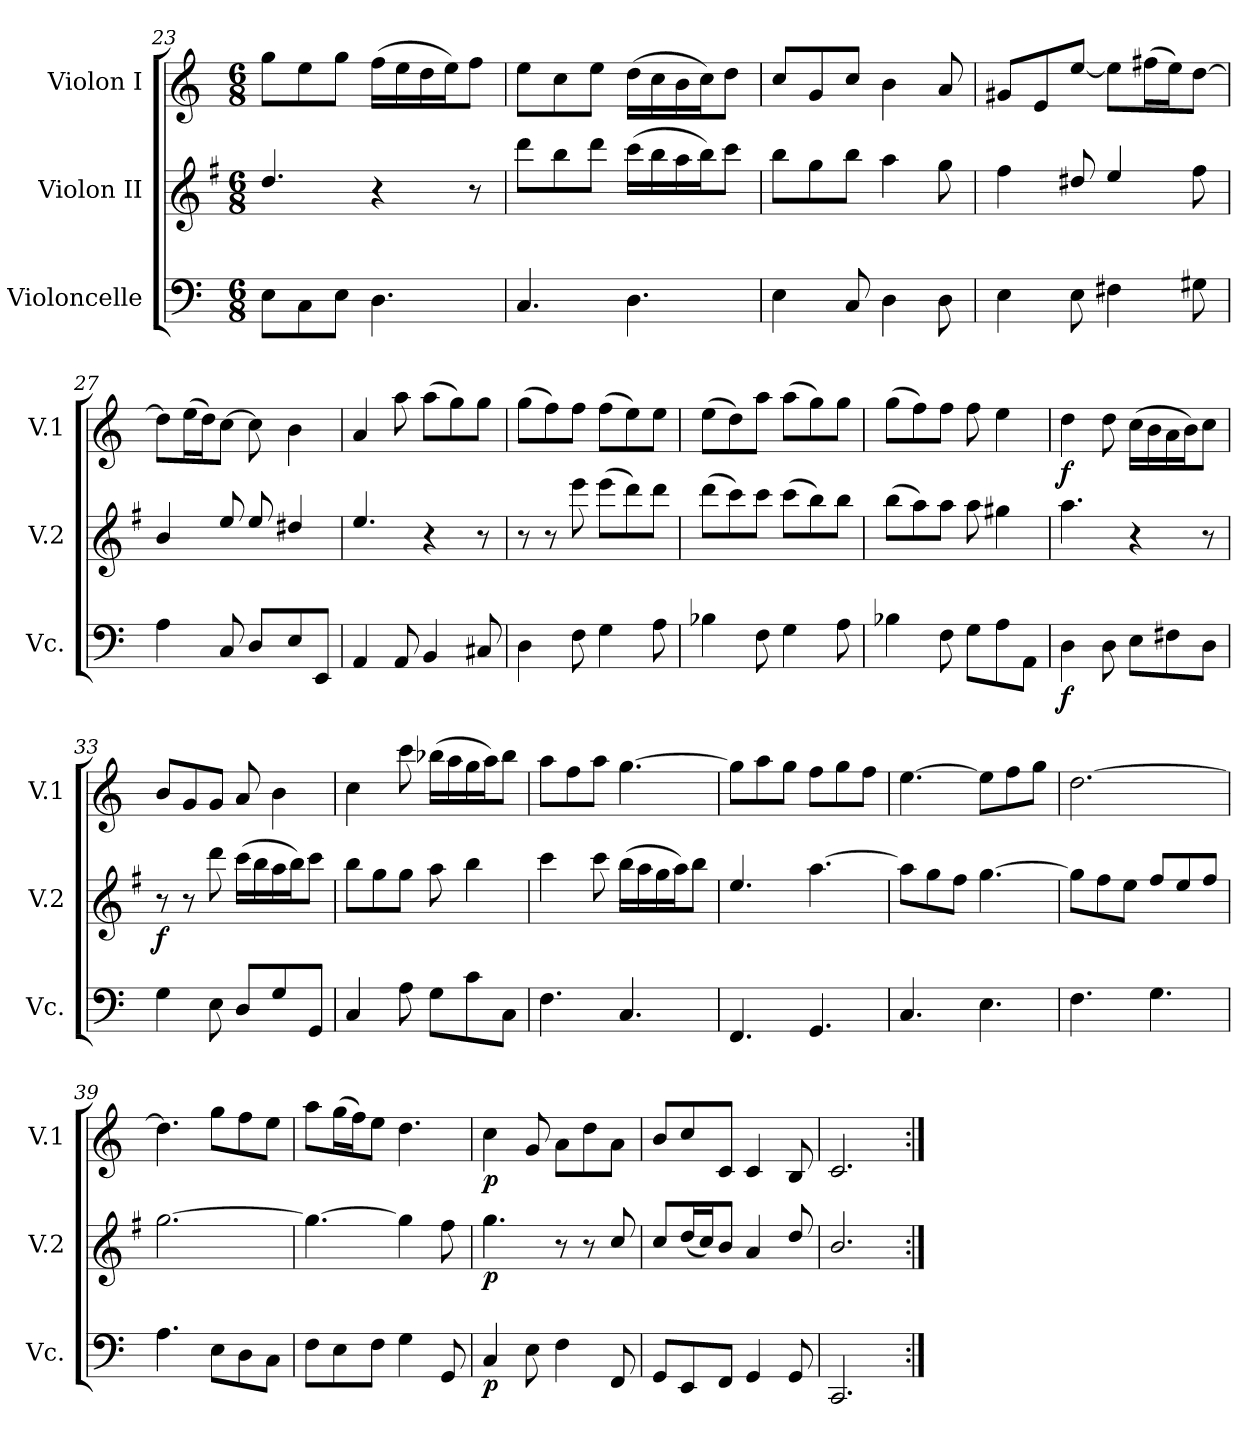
**kern	**dynam	**kern	**dynam	**kern	**dynam
*part3	*part3	*part2	*part2	*part1	*part1
*staff3	*staff3	*staff2	*staff2	*staff1	*staff1
*I"Violoncelle	*	*I"Violon II	*	*I"Violon I	*
*I'Vc.	*	*I'V.2	*	*I'V.1	*
*clefF4	*	*clefG2	*	*clefG2	*
*	*	*ITrd4c7	*	*	*
*k[]	*	*k[]	*	*k[]	*
*C:	*	*C:	*	*C:	*
*M6/8	*	*M6/8	*	*M6/8	*
=23	=23	=23	=23	=23	=23
8E\L	.	4.g/	.	8gg\L	.
8C\	.	.	.	8ee\	.
8E\J	.	.	.	8gg\J	.
4.D\	.	4r	.	(16ff\LL	.
.	.	.	.	16ee\	.
.	.	.	.	16dd\	.
.	.	.	.	16ee\J)	.
.	.	8r	.	8ff\J	.
=24	=24	=24	=24	=24	=24
4.C/	.	8gg\L	.	8ee\L	.
.	.	8ee\	.	8cc\	.
.	.	8gg\J	.	8ee\J	.
4.D\	.	(16ff\LL	.	(16dd\LL	.
.	.	16ee\	.	16cc\	.
.	.	16dd\	.	16b\	.
.	.	16ee\J)	.	16cc\J)	.
.	.	8ff\J	.	8dd\J	.
=25	=25	=25	=25	=25	=25
4E\	.	8ee\L	.	8cc/L	.
.	.	8cc\	.	8g/	.
8C/	.	8ee\J	.	8cc/J	.
4D\	.	4dd\	.	4b\	.
8D\	.	8cc\	.	8a/	.
=26	=26	=26	=26	=26	=26
4E\	.	4b\	.	8g#X/L	.
.	.	.	.	8e/	.
8E\	.	8g#X/	.	[8ee/J	.
4F#X\	.	4a/	.	8ee\L]	.
.	.	.	.	(16ff#X\L	.
.	.	.	.	16ee\J)	.
8G#X\	.	8b\	.	[8dd\J	.
=27	=27	=27	=27	=27	=27
4A\	.	4e/	.	8dd\L]	.
.	.	.	.	(16ee\L	.
.	.	.	.	16dd\J)	.
8C/	.	8a/	.	[8cc\J	.
8D/L	.	8a/	.	8cc\]	.
8E/	.	4g#X/	.	4b\	.
8EE/J	.	.	.	.	.
=28	=28	=28	=28	=28	=28
4AA/	.	4.a/	.	4a/	.
8AA/	.	.	.	8aa\	.
4BB/	.	4r	.	(8aa\L	.
.	.	.	.	8gg\)	.
8C#X/	.	8r	.	8gg\J	.
=29	=29	=29	=29	=29	=29
4D\	.	8r	.	(8gg\L	.
.	.	8r	.	8ff\)	.
8F\	.	8aa\	.	8ff\J	.
4G\	.	(8aa\L	.	(8ff\L	.
.	.	8gg\)	.	8ee\)	.
8A\	.	8gg\J	.	8ee\J	.
=30	=30	=30	=30	=30	=30
4B-X\	.	(8gg\L	.	(8ee\L	.
.	.	8ff\)	.	8dd\)	.
8F\	.	8ff\J	.	8aa\J	.
4G\	.	(8ff\L	.	(8aa\L	.
.	.	8ee\)	.	8gg\)	.
8A\	.	8ee\J	.	8gg\J	.
=31	=31	=31	=31	=31	=31
4B-X\	.	(8ee\L	.	(8gg\L	.
.	.	8dd\)	.	8ff\)	.
8F\	.	8dd\J	.	8ff\J	.
8G\L	.	8dd\	.	8ff\	.
8A\	.	4cc#X\	.	4ee\	.
8AA\J	.	.	.	.	.
!!LO:LB:g=z
=32	=32	=32	=32	=32	=32
!	!LO:DY:b	!	!	!	!LO:DY:b
4D\	f	4.dd\	.	4dd\	f
8D\	.	.	.	8dd\	.
8E\L	.	4r	.	(16cc\LL	.
.	.	.	.	16b\	.
8F#X\	.	.	.	16a\	.
.	.	.	.	16b\J)	.
8D\J	.	8r	.	8cc\J	.
=33	=33	=33	=33	=33	=33
!	!	!	!LO:DY:b	!	!
4G\	.	8r	f	8b/L	.
.	.	8r	.	8g/	.
8E\	.	8gg\	.	8g/J	.
8D/L	.	(16ff\LL	.	8a/	.
.	.	16ee\	.	.	.
8G/	.	16dd\	.	4b\	.
.	.	16ee\J)	.	.	.
8GG/J	.	8ff\J	.	.	.
=34	=34	=34	=34	=34	=34
4C/	.	8ee\L	.	4cc\	.
.	.	8cc\	.	.	.
8A\	.	8cc\J	.	8ccc\	.
8G\L	.	8dd\	.	(16bb-X\LL	.
.	.	.	.	16aa\	.
8c\	.	4ee\	.	16gg\	.
.	.	.	.	16aa\J)	.
8C\J	.	.	.	8bb-\J	.
=35	=35	=35	=35	=35	=35
4.F\	.	4ff\	.	8aa\L	.
.	.	.	.	8ff\	.
.	.	8ff\	.	8aa\J	.
4.C/	.	(16ee\LL	.	[4.gg\	.
.	.	16dd\	.	.	.
.	.	16cc\	.	.	.
.	.	16dd\J)	.	.	.
.	.	8ee\J	.	.	.
=36	=36	=36	=36	=36	=36
4.FF/	.	4.a/	.	8gg\L]	.
.	.	.	.	8aa\	.
.	.	.	.	8gg\J	.
4.GG/	.	[4.dd\	.	8ff\L	.
.	.	.	.	8gg\	.
.	.	.	.	8ff\J	.
=37	=37	=37	=37	=37	=37
4.C/	.	8dd\L]	.	[4.ee\	.
.	.	8cc\	.	.	.
.	.	8b\J	.	.	.
4.E\	.	[4.cc\	.	8ee\L]	.
.	.	.	.	8ff\	.
.	.	.	.	8gg\J	.
=38	=38	=38	=38	=38	=38
4.F\	.	8cc\L]	.	[2.dd\	.
.	.	8b\	.	.	.
.	.	8a\J	.	.	.
4.G\	.	8b/L	.	.	.
.	.	8a/	.	.	.
.	.	8b/J	.	.	.
=39	=39	=39	=39	=39	=39
4.A\	.	[2.cc\	.	4.dd\]	.
8E\L	.	.	.	8gg\L	.
8D\	.	.	.	8ff\	.
8C\J	.	.	.	8ee\J	.
=40	=40	=40	=40	=40	=40
8F\L	.	4.cc\_	.	8aa\L	.
8E\	.	.	.	(16gg\L	.
.	.	.	.	16ff\J)	.
8F\J	.	.	.	8ee\J	.
4G\	.	4cc\]	.	4.dd\	.
8GG/	.	8b\	.	.	.
=41	=41	=41	=41	=41	=41
!	!LO:DY:b	!	!LO:DY:b	!	!LO:DY:b
4C/	p	4.cc\	p	4cc\	p
8E\	.	.	.	8g/	.
4F\	.	8r	.	8a\L	.
.	.	8r	.	8dd\	.
8FF/	.	8f/	.	8a\J	.
=42	=42	=42	=42	=42	=42
8GG/L	.	8f/L	.	8b/L	.
8EE/	.	(16g/L	.	8cc/	.
.	.	16f/J)	.	.	.
8FF/J	.	8e/J	.	8c/J	.
4GG/	.	4d/	.	4c/	.
8GG/	.	8g/	.	8B/	.
!!LO:LB:g=z
=43	=43	=43	=43	=43	=43
2.CC/	.	2.e/	.	2.c/	.
=:|!	=:|!	=:|!	=:|!	=:|!	=:|!
*-	*-	*-	*-	*-	*-
